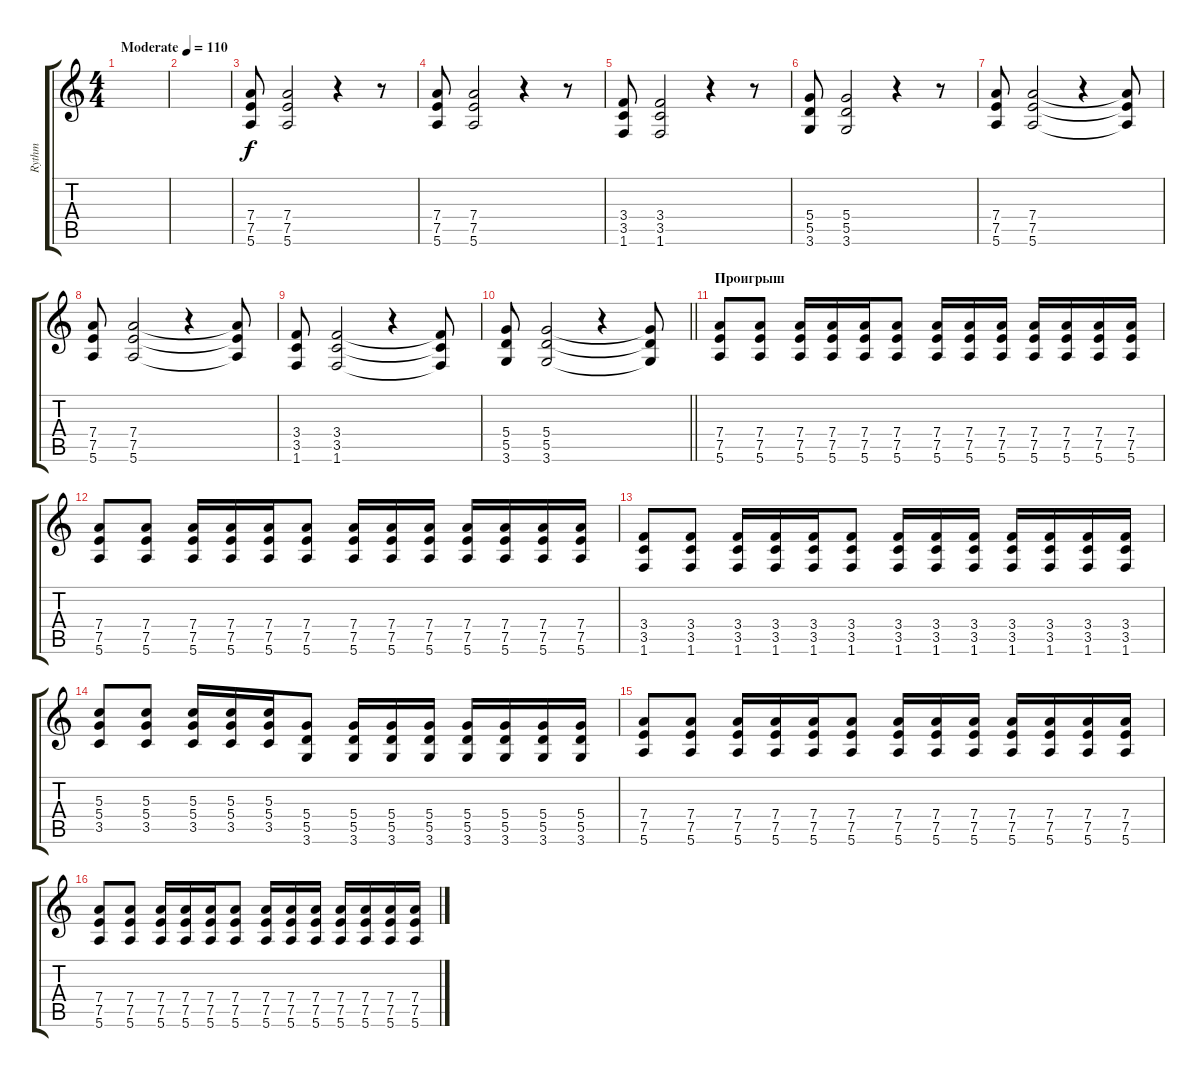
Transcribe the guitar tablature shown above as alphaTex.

\track ("Rythm" "Rythm") {instrument distortionguitar}
\staff {score tabs}
\tuning (E4 B3 G3 D3 A2 E2) {hide}
\ts (4 4)
\tempo (110 "Moderate")
\clef g2
\ks c
|
|
(7.4 7.5 5.6).8 (7.4 7.5 5.6).2 r.4 r.8 |
(7.4 7.5 5.6).8 (7.4 7.5 5.6).2 r.4 r.8 |
(3.4 3.5 1.6).8 (3.4 3.5 1.6).2 r.4 r.8 |
(5.4 5.5 3.6).8 (5.4 5.5 3.6).2 r.4 r.8 |
(7.4 7.5 5.6).8 (7.4 7.5 5.6).2 r.4 (7.4{t} 7.5{t} 5.6{t}).8 |
(7.4 7.5 5.6).8 (7.4 7.5 5.6).2 r.4 (7.4{t} 7.5{t} 5.6{t}).8 |
(3.4 3.5 1.6).8 (3.4 3.5 1.6).2 r.4 (3.4{t} 3.5{t} 1.6{t}).8 |
\barLineRight lightlight
(5.4 5.5 3.6).8 (5.4 5.5 3.6).2 r.4 (5.4{t} 5.5{t} 3.6{t}).8 |
\section ("" "Проигрыш")
(7.4 7.5 5.6).8 (7.4 7.5 5.6).8 (7.4 7.5 5.6).16 (7.4 7.5 5.6).16 (7.4 7.5 5.6).16 (7.4 7.5 5.6).8 (7.4 7.5 5.6).16 (7.4 7.5 5.6).16 (7.4 7.5 5.6).16 (7.4 7.5 5.6).16 (7.4 7.5 5.6).16 (7.4 7.5 5.6).16 (7.4 7.5 5.6).16 |
(7.4 7.5 5.6).8 (7.4 7.5 5.6).8 (7.4 7.5 5.6).16 (7.4 7.5 5.6).16 (7.4 7.5 5.6).16 (7.4 7.5 5.6).8 (7.4 7.5 5.6).16 (7.4 7.5 5.6).16 (7.4 7.5 5.6).16 (7.4 7.5 5.6).16 (7.4 7.5 5.6).16 (7.4 7.5 5.6).16 (7.4 7.5 5.6).16 |
(3.4 3.5 1.6).8 (3.4 3.5 1.6).8 (3.4 3.5 1.6).16 (3.4 3.5 1.6).16 (3.4 3.5 1.6).16 (3.4 3.5 1.6).8 (3.4 3.5 1.6).16 (3.4 3.5 1.6).16 (3.4 3.5 1.6).16 (3.4 3.5 1.6).16 (3.4 3.5 1.6).16 (3.4 3.5 1.6).16 (3.4 3.5 1.6).16 |
(5.3 5.4 3.5).8 (5.3 5.4 3.5).8 (5.3 5.4 3.5).16 (5.3 5.4 3.5).16 (5.3 5.4 3.5).16 (5.4 5.5 3.6).8 (5.4 5.5 3.6).16 (5.4 5.5 3.6).16 (5.4 5.5 3.6).16 (5.4 5.5 3.6).16 (5.4 5.5 3.6).16 (5.4 5.5 3.6).16 (5.4 5.5 3.6).16 |
(7.4 7.5 5.6).8 (7.4 7.5 5.6).8 (7.4 7.5 5.6).16 (7.4 7.5 5.6).16 (7.4 7.5 5.6).16 (7.4 7.5 5.6).8 (7.4 7.5 5.6).16 (7.4 7.5 5.6).16 (7.4 7.5 5.6).16 (7.4 7.5 5.6).16 (7.4 7.5 5.6).16 (7.4 7.5 5.6).16 (7.4 7.5 5.6).16 |
(7.4 7.5 5.6).8 (7.4 7.5 5.6).8 (7.4 7.5 5.6).16 (7.4 7.5 5.6).16 (7.4 7.5 5.6).16 (7.4 7.5 5.6).8 (7.4 7.5 5.6).16 (7.4 7.5 5.6).16 (7.4 7.5 5.6).16 (7.4 7.5 5.6).16 (7.4 7.5 5.6).16 (7.4 7.5 5.6).16 (7.4 7.5 5.6).16
